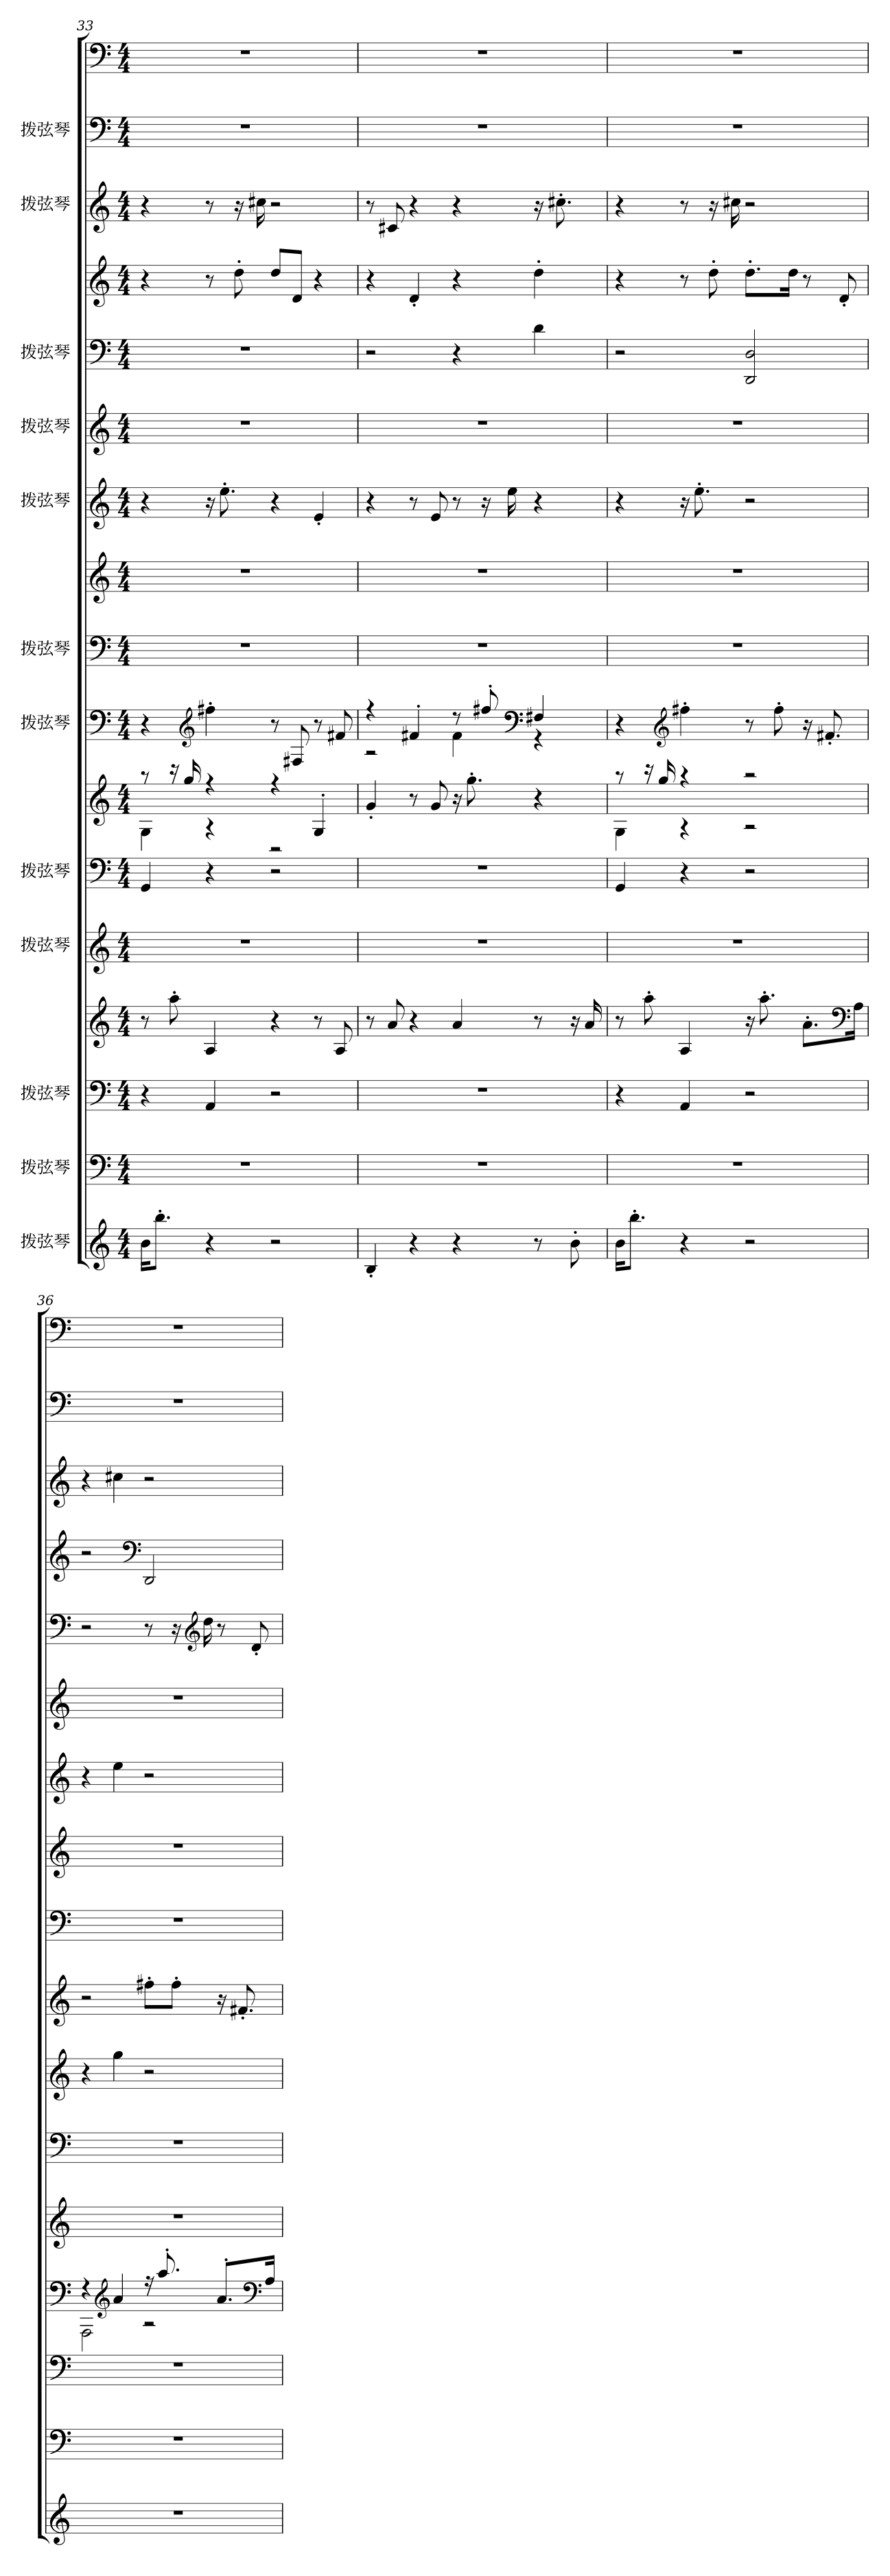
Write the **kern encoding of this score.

**kern	**kern	**kern	**kern	**kern	**kern	**kern	**kern	**kern	**kern	**kern	**kern	**kern	**kern	**kern	**kern	**kern
*part12	*part11	*part10	*part10	*part9	*part8	*part8	*part7	*part6	*part6	*part5	*part4	*part3	*part3	*part2	*part1	*part1
*staff17	*staff16	*staff15	*staff14	*staff13	*staff12	*staff11	*staff10	*staff9	*staff8	*staff7	*staff6	*staff5	*staff4	*staff3	*staff2	*staff1
*I"拨弦琴	*I"拨弦琴	*I"拨弦琴	*	*I"拨弦琴	*I"拨弦琴	*	*I"拨弦琴	*I"拨弦琴	*	*I"拨弦琴	*I"拨弦琴	*I"拨弦琴	*	*I"拨弦琴	*I"拨弦琴	*
*clefG2	*clefF4	*clefF4	*clefG2	*clefG2	*clefF4	*clefG2	*clefF4	*clefF4	*clefG2	*clefG2	*clefG2	*clefF4	*clefG2	*clefG2	*clefF4	*clefF4
*k[]	*k[]	*k[]	*k[]	*k[]	*k[]	*k[]	*k[]	*k[]	*k[]	*k[]	*k[]	*k[]	*k[]	*k[]	*k[]	*k[]
*M4/4	*M4/4	*M4/4	*M4/4	*M4/4	*M4/4	*M4/4	*M4/4	*M4/4	*M4/4	*M4/4	*M4/4	*M4/4	*M4/4	*M4/4	*M4/4	*M4/4
=33	=33	=33	=33	=33	=33	=33	=33	=33	=33	=33	=33	=33	=33	=33	=33	=33
*	*	*	*	*	*	*^	*	*	*	*	*	*	*	*	*	*
16b\KL	1r	4r	8r	1r	4GG/	8r	4G\	4r	1r	1r	4r	1r	1r	4r	4r	1r	1r
8.bb'\J	.	.	.	.	.	.	.	.	.	.	.	.	.	.	.	.	.
.	.	.	8aa'\	.	.	16r	.	.	.	.	.	.	.	.	.	.	.
.	.	.	.	.	.	16gg/	.	.	.	.	.	.	.	.	.	.	.
*	*	*	*	*	*	*	*	*clefG2	*	*	*	*	*	*	*	*	*
4r	.	4AA/	4A/	.	4r	4r	4r	4ff#X'\	.	.	16r	.	.	8r	8r	.	.
.	.	.	.	.	.	.	.	.	.	.	8.ee'\	.	.	.	.	.	.
.	.	.	.	.	.	.	.	.	.	.	.	.	.	8dd'\	16r	.	.
.	.	.	.	.	.	.	.	.	.	.	.	.	.	.	16cc#X\	.	.
2r	.	2r	4r	.	2r	4r	2r	8r	.	.	4r	.	.	8dd/L	2r	.	.
.	.	.	.	.	.	.	.	8F#X/	.	.	.	.	.	8d/J	.	.	.
.	.	.	8r	.	.	4G'/	.	8r	.	.	4e'/	.	.	4r	.	.	.
.	.	.	8A/	.	.	.	.	8f#X/	.	.	.	.	.	.	.	.	.
*	*	*	*	*	*	*v	*v	*	*	*	*	*	*	*	*	*	*
!!LO:PB:g=z
=34	=34	=34	=34	=34	=34	=34	=34	=34	=34	=34	=34	=34	=34	=34	=34	=34
*	*	*	*	*	*	*	*^	*	*	*	*	*	*	*	*	*
4B'/	1r	1r	8r	1r	1r	4g'/	4r	2r	1r	1r	4r	1r	2r	4r	8r	1r	1r
.	.	.	8a/	.	.	.	.	.	.	.	.	.	.	.	8c#X/	.	.
4r	.	.	4r	.	.	8r	4f#X'/	.	.	.	8r	.	.	4d'/	4r	.	.
.	.	.	.	.	.	8g/	.	.	.	.	8e/	.	.	.	.	.	.
4r	.	.	4a/	.	.	16r	8r	4f#\	.	.	8r	.	4r	4r	4r	.	.
.	.	.	.	.	.	8.gg'\	.	.	.	.	.	.	.	.	.	.	.
.	.	.	.	.	.	.	8ff#X'/	.	.	.	16r	.	.	.	.	.	.
.	.	.	.	.	.	.	.	.	.	.	16ee\	.	.	.	.	.	.
*	*	*	*	*	*	*	*clefF4	*	*	*	*	*	*	*	*	*	*
8r	.	.	8r	.	.	4r	4F#X/	4r	.	.	4r	.	4d\	4dd'\	16r	.	.
.	.	.	.	.	.	.	.	.	.	.	.	.	.	.	8.cc#X'\	.	.
8b'\	.	.	16r	.	.	.	.	.	.	.	.	.	.	.	.	.	.
.	.	.	16a/	.	.	.	.	.	.	.	.	.	.	.	.	.	.
*	*	*	*	*	*	*	*v	*v	*	*	*	*	*	*	*	*	*
=35	=35	=35	=35	=35	=35	=35	=35	=35	=35	=35	=35	=35	=35	=35	=35	=35
*	*	*	*	*	*	*^	*	*	*	*	*	*	*	*	*	*
16b\KL	1r	4r	8r	1r	4GG/	8r	4G\	4r	1r	1r	4r	1r	2r	4r	4r	1r	1r
8.bb'\J	.	.	.	.	.	.	.	.	.	.	.	.	.	.	.	.	.
.	.	.	8aa'\	.	.	16r	.	.	.	.	.	.	.	.	.	.	.
.	.	.	.	.	.	16gg/	.	.	.	.	.	.	.	.	.	.	.
*	*	*	*	*	*	*	*	*clefG2	*	*	*	*	*	*	*	*	*
4r	.	4AA/	4A/	.	4r	4r	4r	4ff#X'\	.	.	16r	.	.	8r	8r	.	.
.	.	.	.	.	.	.	.	.	.	.	8.ee'\	.	.	.	.	.	.
.	.	.	.	.	.	.	.	.	.	.	.	.	.	8dd'\	16r	.	.
.	.	.	.	.	.	.	.	.	.	.	.	.	.	.	16cc#X\	.	.
2r	.	2r	16r	.	2r	2r	2r	8r	.	.	2r	.	2DD/ 2D/	8.dd'\L	2r	.	.
.	.	.	8.aa'\	.	.	.	.	.	.	.	.	.	.	.	.	.	.
.	.	.	.	.	.	.	.	8ff#'\	.	.	.	.	.	.	.	.	.
.	.	.	.	.	.	.	.	.	.	.	.	.	.	16dd\Jk	.	.	.
.	.	.	8.a'\L	.	.	.	.	16r	.	.	.	.	.	8r	.	.	.
.	.	.	.	.	.	.	.	8.f#X'/	.	.	.	.	.	.	.	.	.
.	.	.	.	.	.	.	.	.	.	.	.	.	.	8d'/	.	.	.
*	*	*	*clefF4	*	*	*	*	*	*	*	*	*	*	*	*	*	*
.	.	.	16A\Jk	.	.	.	.	.	.	.	.	.	.	.	.	.	.
*	*	*	*	*	*	*v	*v	*	*	*	*	*	*	*	*	*	*
!!LO:PB:g=z
=36	=36	=36	=36	=36	=36	=36	=36	=36	=36	=36	=36	=36	=36	=36	=36	=36
*	*	*	*^	*	*	*	*	*	*	*	*	*	*	*	*	*
1r	1r	1r	4r	2AAA\	1r	1r	4r	2r	1r	1r	4r	1r	2r	2r	4r	1r	1r
*	*	*	*clefG2	*	*	*	*	*	*	*	*	*	*	*	*	*	*
.	.	.	4a/	.	.	.	4gg\	.	.	.	4ee\	.	.	.	4cc#X\	.	.
*	*	*	*	*	*	*	*	*	*	*	*	*	*	*clefF4	*	*	*
.	.	.	16r	2r	.	.	2r	8ff#X'\L	.	.	2r	.	8r	2DD/	2r	.	.
.	.	.	8.aa'/	.	.	.	.	.	.	.	.	.	.	.	.	.	.
.	.	.	.	.	.	.	.	8ff#'\J	.	.	.	.	16r	.	.	.	.
*	*	*	*	*	*	*	*	*	*	*	*	*	*clefG2	*	*	*	*
.	.	.	.	.	.	.	.	.	.	.	.	.	16dd\	.	.	.	.
.	.	.	8.a'/L	.	.	.	.	16r	.	.	.	.	8r	.	.	.	.
.	.	.	.	.	.	.	.	8.f#X'/	.	.	.	.	.	.	.	.	.
.	.	.	.	.	.	.	.	.	.	.	.	.	8d'/	.	.	.	.
*	*	*	*clefF4	*	*	*	*	*	*	*	*	*	*	*	*	*	*
.	.	.	16A/Jk	.	.	.	.	.	.	.	.	.	.	.	.	.	.
*	*	*	*v	*v	*	*	*	*	*	*	*	*	*	*	*	*	*
=	=	=	=	=	=	=	=	=	=	=	=	=	=	=	=	=
*-	*-	*-	*-	*-	*-	*-	*-	*-	*-	*-	*-	*-	*-	*-	*-	*-
